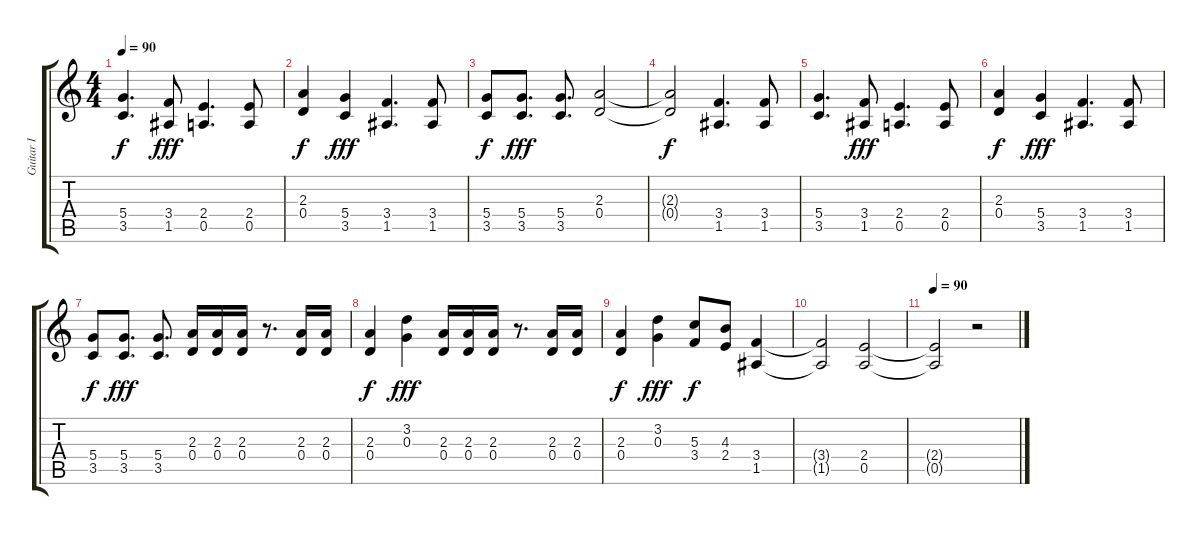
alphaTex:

\track ("Guitar I" "Guitar I") {instrument distortionguitar}
\staff {score tabs}
\tuning (E4 B3 G3 D3 A2 E2) {hide}
\ts (4 4)
\tempo 90
\clef g2
\ks c
(5.4 3.5).4{d dy f} (3.4 1.5).8{dy fff} (2.4 0.5).4{d} (2.4 0.5).8 |
(2.3 0.4).4{dy f} (5.4 3.5).4{dy fff} (3.4 1.5).4{d} (3.4 1.5).8 |
(5.4 3.5).8{dy f} (5.4 3.5).8{d dy fff} (5.4 3.5).8{d} (2.3 0.4).2 |
(2.3{t} 0.4{t}).2{dy f} (3.4 1.5).4{d} (3.4 1.5).8 |
(5.4 3.5).4{d} (3.4 1.5).8{dy fff} (2.4 0.5).4{d} (2.4 0.5).8 |
(2.3 0.4).4{dy f} (5.4 3.5).4{dy fff} (3.4 1.5).4{d} (3.4 1.5).8 |
(5.4 3.5).8{dy f} (5.4 3.5).8{d dy fff} (5.4 3.5).8{d} (2.3 0.4).16 (2.3 0.4).16 (2.3 0.4).16 r.8{d} (2.3 0.4).16 (2.3 0.4).16 |
(2.3 0.4).4{dy f} (3.2 0.3).4{dy fff} (2.3 0.4).16 (2.3 0.4).16 (2.3 0.4).16 r.8{d} (2.3 0.4).16 (2.3 0.4).16 |
(2.3 0.4).4{dy f} (3.2 0.3).4{dy fff} (5.3 3.4).8{dy f} (4.3 2.4).8 (3.4 1.5).4 |
(3.4{t} 1.5{t}).2 (2.4 0.5).2 |
\tempo 90
(2.4{t} 0.5{t}).2 r.2
